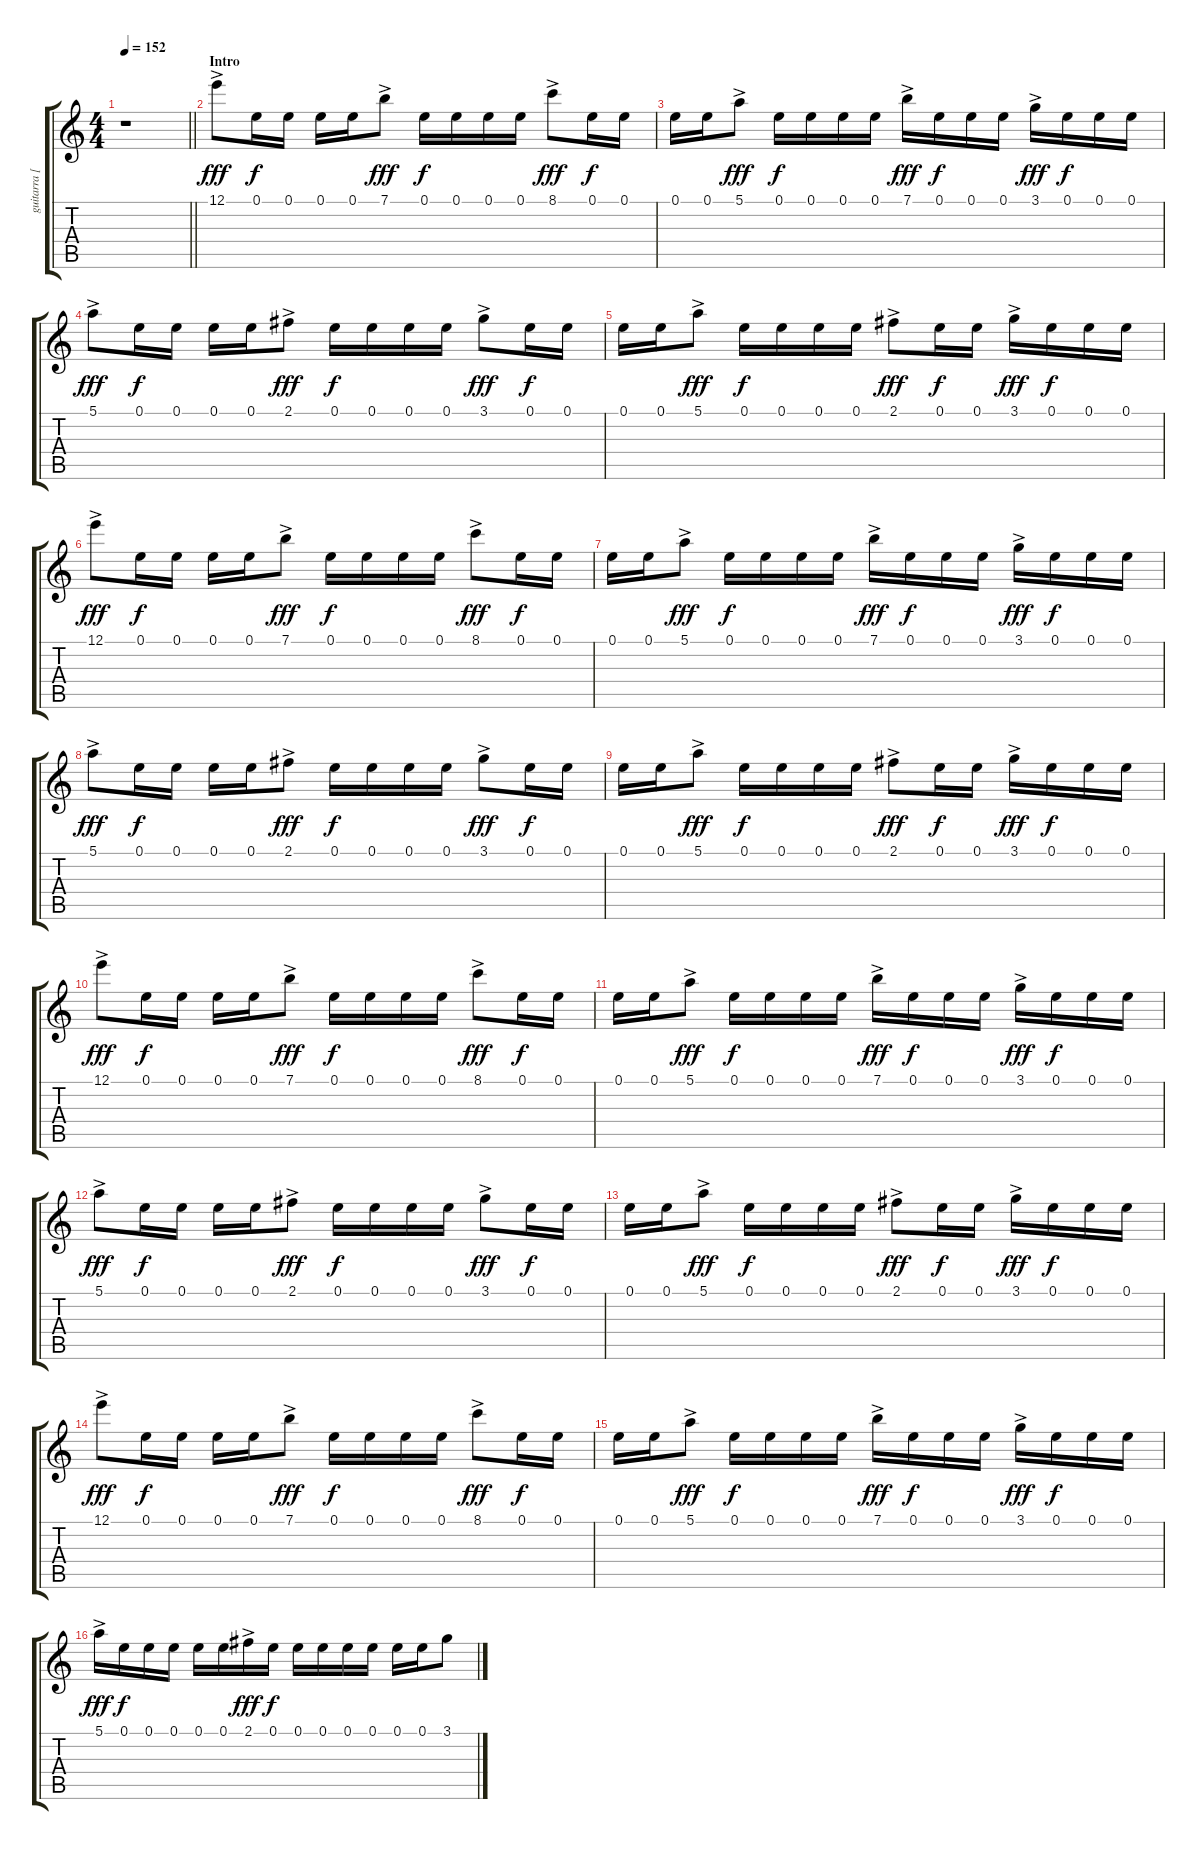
\track ("guitarra [solista]" "guitarra [") {instrument overdrivenguitar}
\staff {score tabs}
\tuning (E4 B3 G3 D3 A2 E2) {hide}
\ts (4 4)
\tempo 152
\clef g2
\barLineRight lightlight
\ks c
r.1{dy fff instrument overdrivenguitar} |
\section ("" "Intro")
12.1{ac}.8 0.1.16{dy f} 0.1.16 0.1.16 0.1.16 7.1{ac}.8{dy fff} 0.1.16{dy f} 0.1.16 0.1.16 0.1.16 8.1{ac}.8{dy fff} 0.1.16{dy f} 0.1.16 |
0.1.16 0.1.16 5.1{ac}.8{dy fff} 0.1.16{dy f} 0.1.16 0.1.16 0.1.16 7.1{ac}.16{dy fff} 0.1.16{dy f} 0.1.16 0.1.16 3.1{ac}.16{dy fff} 0.1.16{dy f} 0.1.16 0.1.16 |
5.1{ac}.8{dy fff} 0.1.16{dy f} 0.1.16 0.1.16 0.1.16 2.1{ac}.8{dy fff} 0.1.16{dy f} 0.1.16 0.1.16 0.1.16 3.1{ac}.8{dy fff} 0.1.16{dy f} 0.1.16 |
0.1.16 0.1.16 5.1{ac}.8{dy fff} 0.1.16{dy f} 0.1.16 0.1.16 0.1.16 2.1{ac}.8{dy fff} 0.1.16{dy f} 0.1.16 3.1{ac}.16{dy fff} 0.1.16{dy f} 0.1.16 0.1.16 |
12.1{ac}.8{dy fff} 0.1.16{dy f} 0.1.16 0.1.16 0.1.16 7.1{ac}.8{dy fff} 0.1.16{dy f} 0.1.16 0.1.16 0.1.16 8.1{ac}.8{dy fff} 0.1.16{dy f} 0.1.16 |
0.1.16 0.1.16 5.1{ac}.8{dy fff} 0.1.16{dy f} 0.1.16 0.1.16 0.1.16 7.1{ac}.16{dy fff} 0.1.16{dy f} 0.1.16 0.1.16 3.1{ac}.16{dy fff} 0.1.16{dy f} 0.1.16 0.1.16 |
5.1{ac}.8{dy fff} 0.1.16{dy f} 0.1.16 0.1.16 0.1.16 2.1{ac}.8{dy fff} 0.1.16{dy f} 0.1.16 0.1.16 0.1.16 3.1{ac}.8{dy fff} 0.1.16{dy f} 0.1.16 |
0.1.16 0.1.16 5.1{ac}.8{dy fff} 0.1.16{dy f} 0.1.16 0.1.16 0.1.16 2.1{ac}.8{dy fff} 0.1.16{dy f} 0.1.16 3.1{ac}.16{dy fff} 0.1.16{dy f} 0.1.16 0.1.16 |
12.1{ac}.8{dy fff} 0.1.16{dy f} 0.1.16 0.1.16 0.1.16 7.1{ac}.8{dy fff} 0.1.16{dy f} 0.1.16 0.1.16 0.1.16 8.1{ac}.8{dy fff} 0.1.16{dy f} 0.1.16 |
0.1.16 0.1.16 5.1{ac}.8{dy fff} 0.1.16{dy f} 0.1.16 0.1.16 0.1.16 7.1{ac}.16{dy fff} 0.1.16{dy f} 0.1.16 0.1.16 3.1{ac}.16{dy fff} 0.1.16{dy f} 0.1.16 0.1.16 |
5.1{ac}.8{dy fff} 0.1.16{dy f} 0.1.16 0.1.16 0.1.16 2.1{ac}.8{dy fff} 0.1.16{dy f} 0.1.16 0.1.16 0.1.16 3.1{ac}.8{dy fff} 0.1.16{dy f} 0.1.16 |
0.1.16 0.1.16 5.1{ac}.8{dy fff} 0.1.16{dy f} 0.1.16 0.1.16 0.1.16 2.1{ac}.8{dy fff} 0.1.16{dy f} 0.1.16 3.1{ac}.16{dy fff} 0.1.16{dy f} 0.1.16 0.1.16 |
12.1{ac}.8{dy fff} 0.1.16{dy f} 0.1.16 0.1.16 0.1.16 7.1{ac}.8{dy fff} 0.1.16{dy f} 0.1.16 0.1.16 0.1.16 8.1{ac}.8{dy fff} 0.1.16{dy f} 0.1.16 |
0.1.16 0.1.16 5.1{ac}.8{dy fff} 0.1.16{dy f} 0.1.16 0.1.16 0.1.16 7.1{ac}.16{dy fff} 0.1.16{dy f} 0.1.16 0.1.16 3.1{ac}.16{dy fff} 0.1.16{dy f} 0.1.16 0.1.16 |
5.1{ac}.16{dy fff} 0.1.16{dy f} 0.1.16 0.1.16 0.1.16 0.1.16 2.1{ac}.16{dy fff} 0.1.16{dy f} 0.1.16 0.1.16 0.1.16 0.1.16 0.1.16 0.1.16 3.1.8
